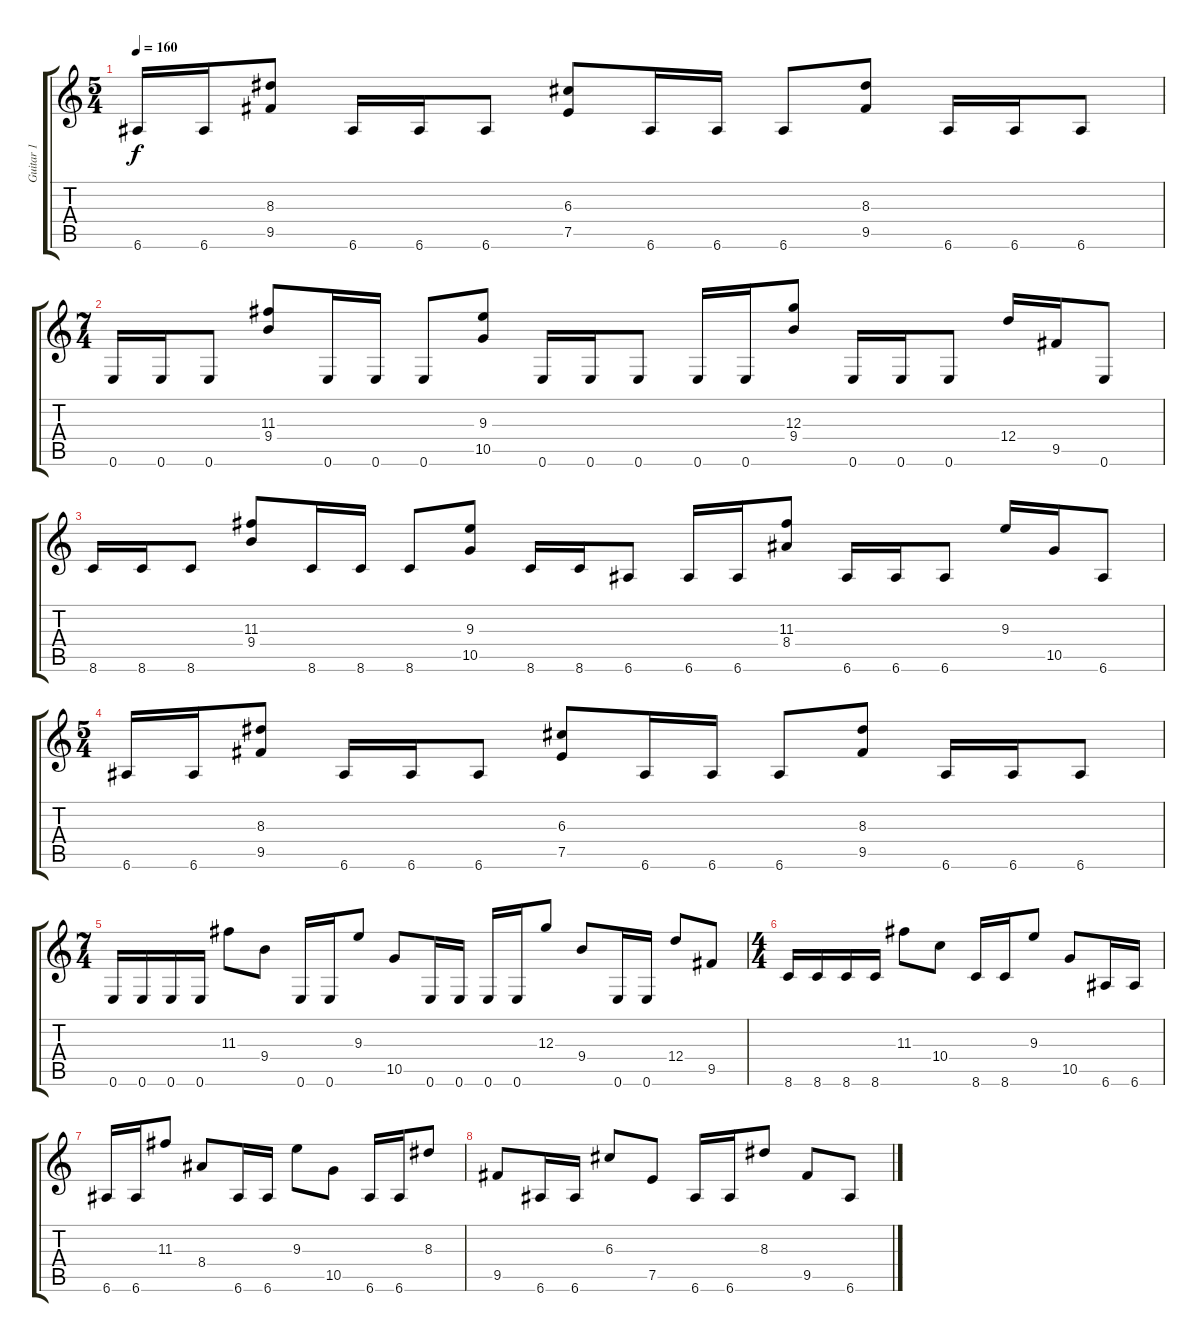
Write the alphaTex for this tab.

\track ("Guitar 1" "Guitar 1") {instrument distortionguitar}
\staff {score tabs}
\tuning (E4 B3 G3 D3 A2 E2) {hide}
\ts (5 4)
\tempo 160
\clef g2
\ks c
6.6.16{dy f} 6.6.16 (8.3 9.5).8 6.6.16 6.6.16 6.6.8 (6.3 7.5).8 6.6.16 6.6.16 6.6.8 (8.3 9.5).8 6.6.16 6.6.16 6.6.8 |
\ts (7 4)
0.6.16 0.6.16 0.6.8 (11.3 9.4).8 0.6.16 0.6.16 0.6.8 (9.3 10.5).8 0.6.16 0.6.16 0.6.8 0.6.16 0.6.16 (12.3 9.4).8 0.6.16 0.6.16 0.6.8 12.4.16 9.5.16 0.6.8 |
8.6.16 8.6.16 8.6.8 (11.3 9.4).8 8.6.16 8.6.16 8.6.8 (9.3 10.5).8 8.6.16 8.6.16 6.6.8 6.6.16 6.6.16 (11.3 8.4).8 6.6.16 6.6.16 6.6.8 9.3.16 10.5.16 6.6.8 |
\ts (5 4)
6.6.16 6.6.16 (8.3 9.5).8 6.6.16 6.6.16 6.6.8 (6.3 7.5).8 6.6.16 6.6.16 6.6.8 (8.3 9.5).8 6.6.16 6.6.16 6.6.8 |
\ts (7 4)
0.6.16 0.6.16 0.6.16 0.6.16 11.3.8 9.4.8 0.6.16 0.6.16 9.3.8 10.5.8 0.6.16 0.6.16 0.6.16 0.6.16 12.3.8 9.4.8 0.6.16 0.6.16 12.4.8 9.5.8 |
\ts (4 4)
8.6.16 8.6.16 8.6.16 8.6.16 11.3.8 10.4.8 8.6.16 8.6.16 9.3.8 10.5.8 6.6.16 6.6.16 |
6.6.16 6.6.16 11.3.8 8.4.8 6.6.16 6.6.16 9.3.8 10.5.8 6.6.16 6.6.16 8.3.8 |
9.5.8 6.6.16 6.6.16 6.3.8 7.5.8 6.6.16 6.6.16 8.3.8 9.5.8 6.6.8
